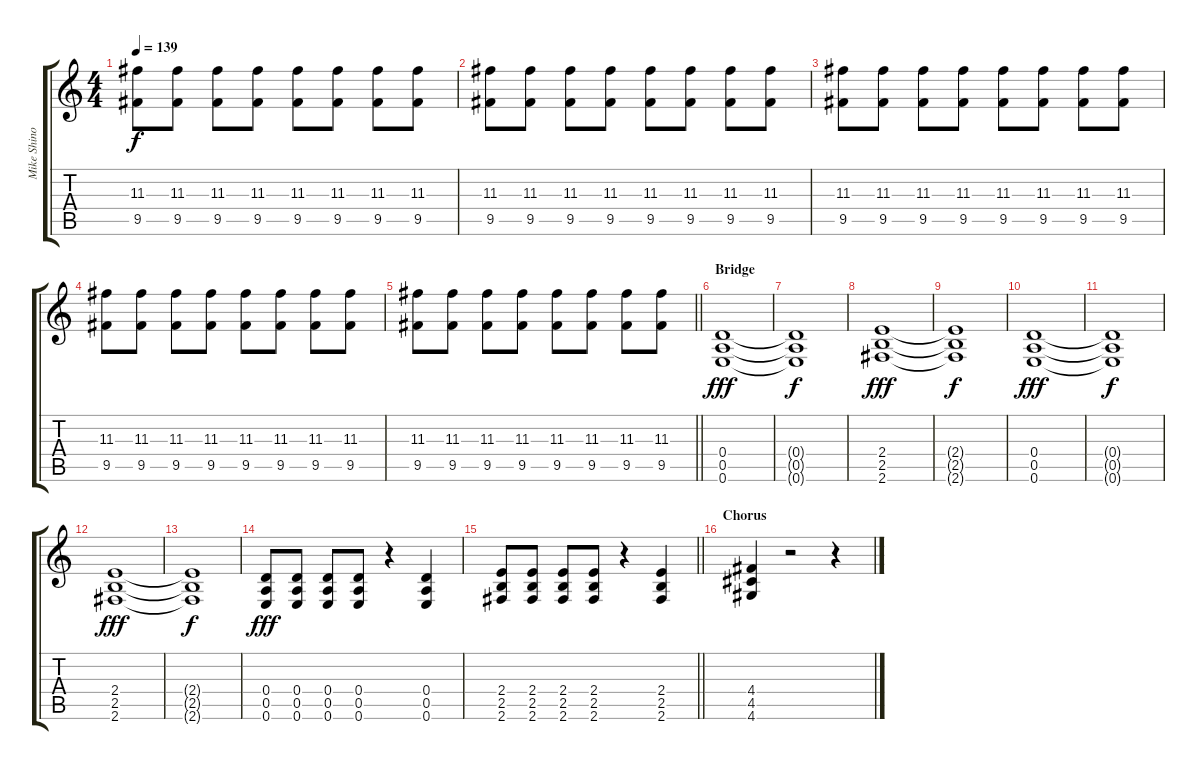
\track ("Mike Shinoda [Guitar]" "Mike Shino") {instrument distortionguitar}
\staff {score tabs}
\tuning (E4 B3 G3 D3 A2 E2) {hide}
\ts (4 4)
\tempo 139
\clef g2
\ks c
(11.3 9.5).8{dy f} (11.3 9.5).8 (11.3 9.5).8 (11.3 9.5).8 (11.3 9.5).8 (11.3 9.5).8 (11.3 9.5).8 (11.3 9.5).8 |
(11.3 9.5).8 (11.3 9.5).8 (11.3 9.5).8 (11.3 9.5).8 (11.3 9.5).8 (11.3 9.5).8 (11.3 9.5).8 (11.3 9.5).8 |
(11.3 9.5).8 (11.3 9.5).8 (11.3 9.5).8 (11.3 9.5).8 (11.3 9.5).8 (11.3 9.5).8 (11.3 9.5).8 (11.3 9.5).8 |
(11.3 9.5).8 (11.3 9.5).8 (11.3 9.5).8 (11.3 9.5).8 (11.3 9.5).8 (11.3 9.5).8 (11.3 9.5).8 (11.3 9.5).8 |
\barLineRight lightlight
(11.3 9.5).8 (11.3 9.5).8 (11.3 9.5).8 (11.3 9.5).8 (11.3 9.5).8 (11.3 9.5).8 (11.3 9.5).8 (11.3 9.5).8 |
\section ("" "Bridge")
(0.4 0.5 0.6).1{dy fff} |
(0.4{t} 0.5{t} 0.6{t}).1{dy f} |
(2.4 2.5 2.6).1{dy fff} |
(2.4{t} 2.5{t} 2.6{t}).1{dy f} |
(0.4 0.5 0.6).1{dy fff} |
(0.4{t} 0.5{t} 0.6{t}).1{dy f} |
(2.4 2.5 2.6).1{dy fff} |
(2.4{t} 2.5{t} 2.6{t}).1{dy f} |
(0.4 0.5 0.6).8{dy fff} (0.4 0.5 0.6).8 (0.4 0.5 0.6).8 (0.4 0.5 0.6).8 r.4 (0.4 0.5 0.6).4 |
\barLineRight lightlight
(2.4 2.5 2.6).8 (2.4 2.5 2.6).8 (2.4 2.5 2.6).8 (2.4 2.5 2.6).8 r.4 (2.4 2.5 2.6).4 |
\section ("" "Chorus")
(4.4 4.5 4.6).4 r.2 r.4
